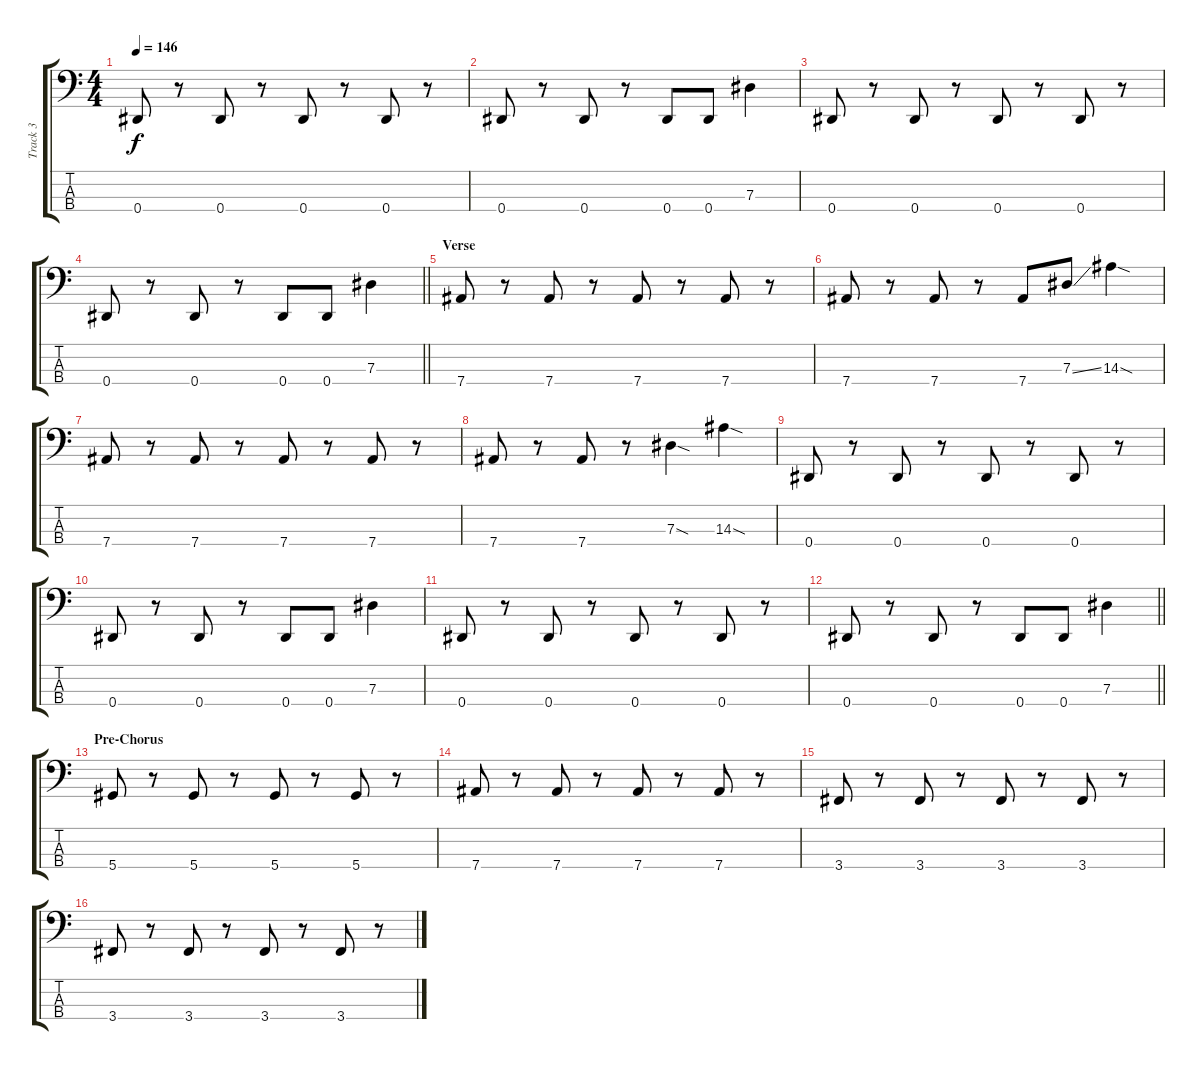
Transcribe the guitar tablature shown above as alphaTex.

\track ("Track 3" "Track 3") {instrument electricbassfinger}
\staff {score tabs}
\tuning (Gb2 Db2 Ab1 Eb1) {hide}
\ts (4 4)
\tempo 146
\clef f4
\ks c
0.4.8{dy f} r.8 0.4.8 r.8 0.4.8 r.8 0.4.8 r.8 |
0.4.8 r.8 0.4.8 r.8 0.4.8 0.4.8 7.3.4 |
0.4.8 r.8 0.4.8 r.8 0.4.8 r.8 0.4.8 r.8 |
\barLineRight lightlight
0.4.8 r.8 0.4.8 r.8 0.4.8 0.4.8 7.3.4 |
\section ("" "Verse")
7.4.8 r.8 7.4.8 r.8 7.4.8 r.8 7.4.8 r.8 |
7.4.8 r.8 7.4.8 r.8 7.4.8 7.3{ss}.8 14.3{sod}.4 |
7.4.8 r.8 7.4.8 r.8 7.4.8 r.8 7.4.8 r.8 |
7.4.8 r.8 7.4.8 r.8 7.3{sod}.4 14.3{sod}.4 |
0.4.8 r.8 0.4.8 r.8 0.4.8 r.8 0.4.8 r.8 |
0.4.8 r.8 0.4.8 r.8 0.4.8 0.4.8 7.3.4 |
0.4.8 r.8 0.4.8 r.8 0.4.8 r.8 0.4.8 r.8 |
\barLineRight lightlight
0.4.8 r.8 0.4.8 r.8 0.4.8 0.4.8 7.3.4 |
\section ("" "Pre-Chorus")
5.4.8 r.8 5.4.8 r.8 5.4.8 r.8 5.4.8 r.8 |
7.4.8 r.8 7.4.8 r.8 7.4.8 r.8 7.4.8 r.8 |
3.4.8 r.8 3.4.8 r.8 3.4.8 r.8 3.4.8 r.8 |
3.4.8 r.8 3.4.8 r.8 3.4.8 r.8 3.4.8 r.8
